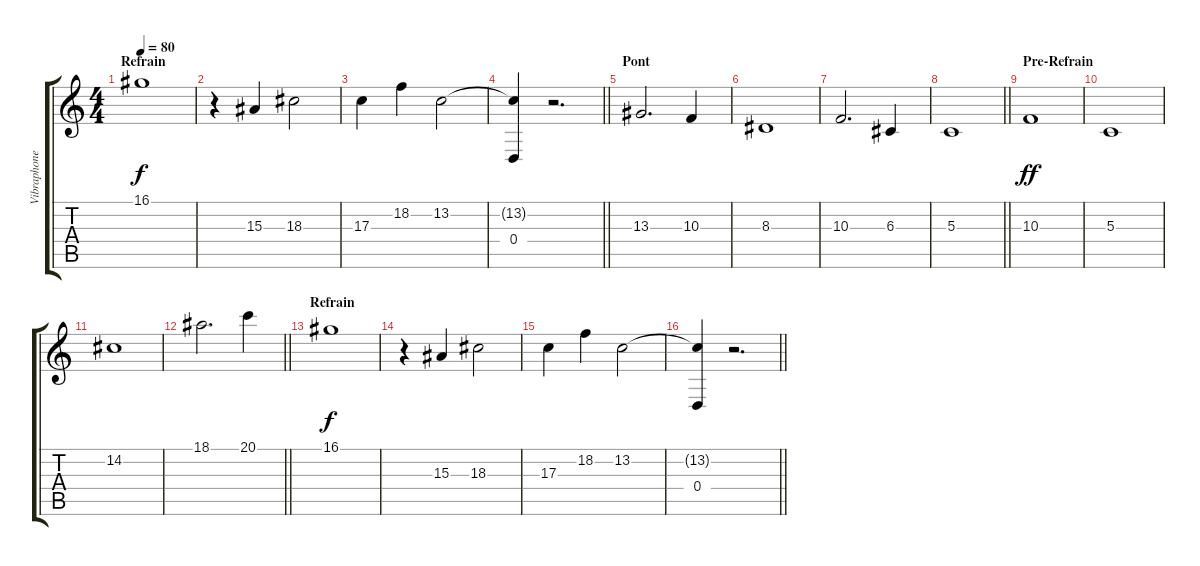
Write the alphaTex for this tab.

\track ("Vibraphone" "Vibraphone") {instrument vibraphone}
\staff {score tabs}
\tuning (E4 B3 G3 D3 A2 E2) {hide}
\ts (4 4)
\section ("" "Refrain")
\tempo 80
\clef g2
\ks c
16.1.1{dy f} |
r.4{volume 15} 15.3.4 18.3.2 |
17.3.4 18.2.4 13.2.2 |
\barLineRight lightlight
(13.2{t} 0.4).4 r.2{d} |
\section ("" "Pont")
13.3.2{d} 10.3.4 |
8.3.1 |
10.3.2{d} 6.3.4 |
\barLineRight lightlight
5.3.1 |
\section ("" "Pre-Refrain")
10.3.1{dy ff} |
5.3.1 |
14.2.1 |
\barLineRight lightlight
18.1.2{d volume 10} 20.1.4 |
\section ("" "Refrain")
16.1.1{dy f} |
r.4{volume 15} 15.3.4 18.3.2 |
17.3.4 18.2.4 13.2.2 |
\barLineRight lightlight
(13.2{t} 0.4).4 r.2{d}
